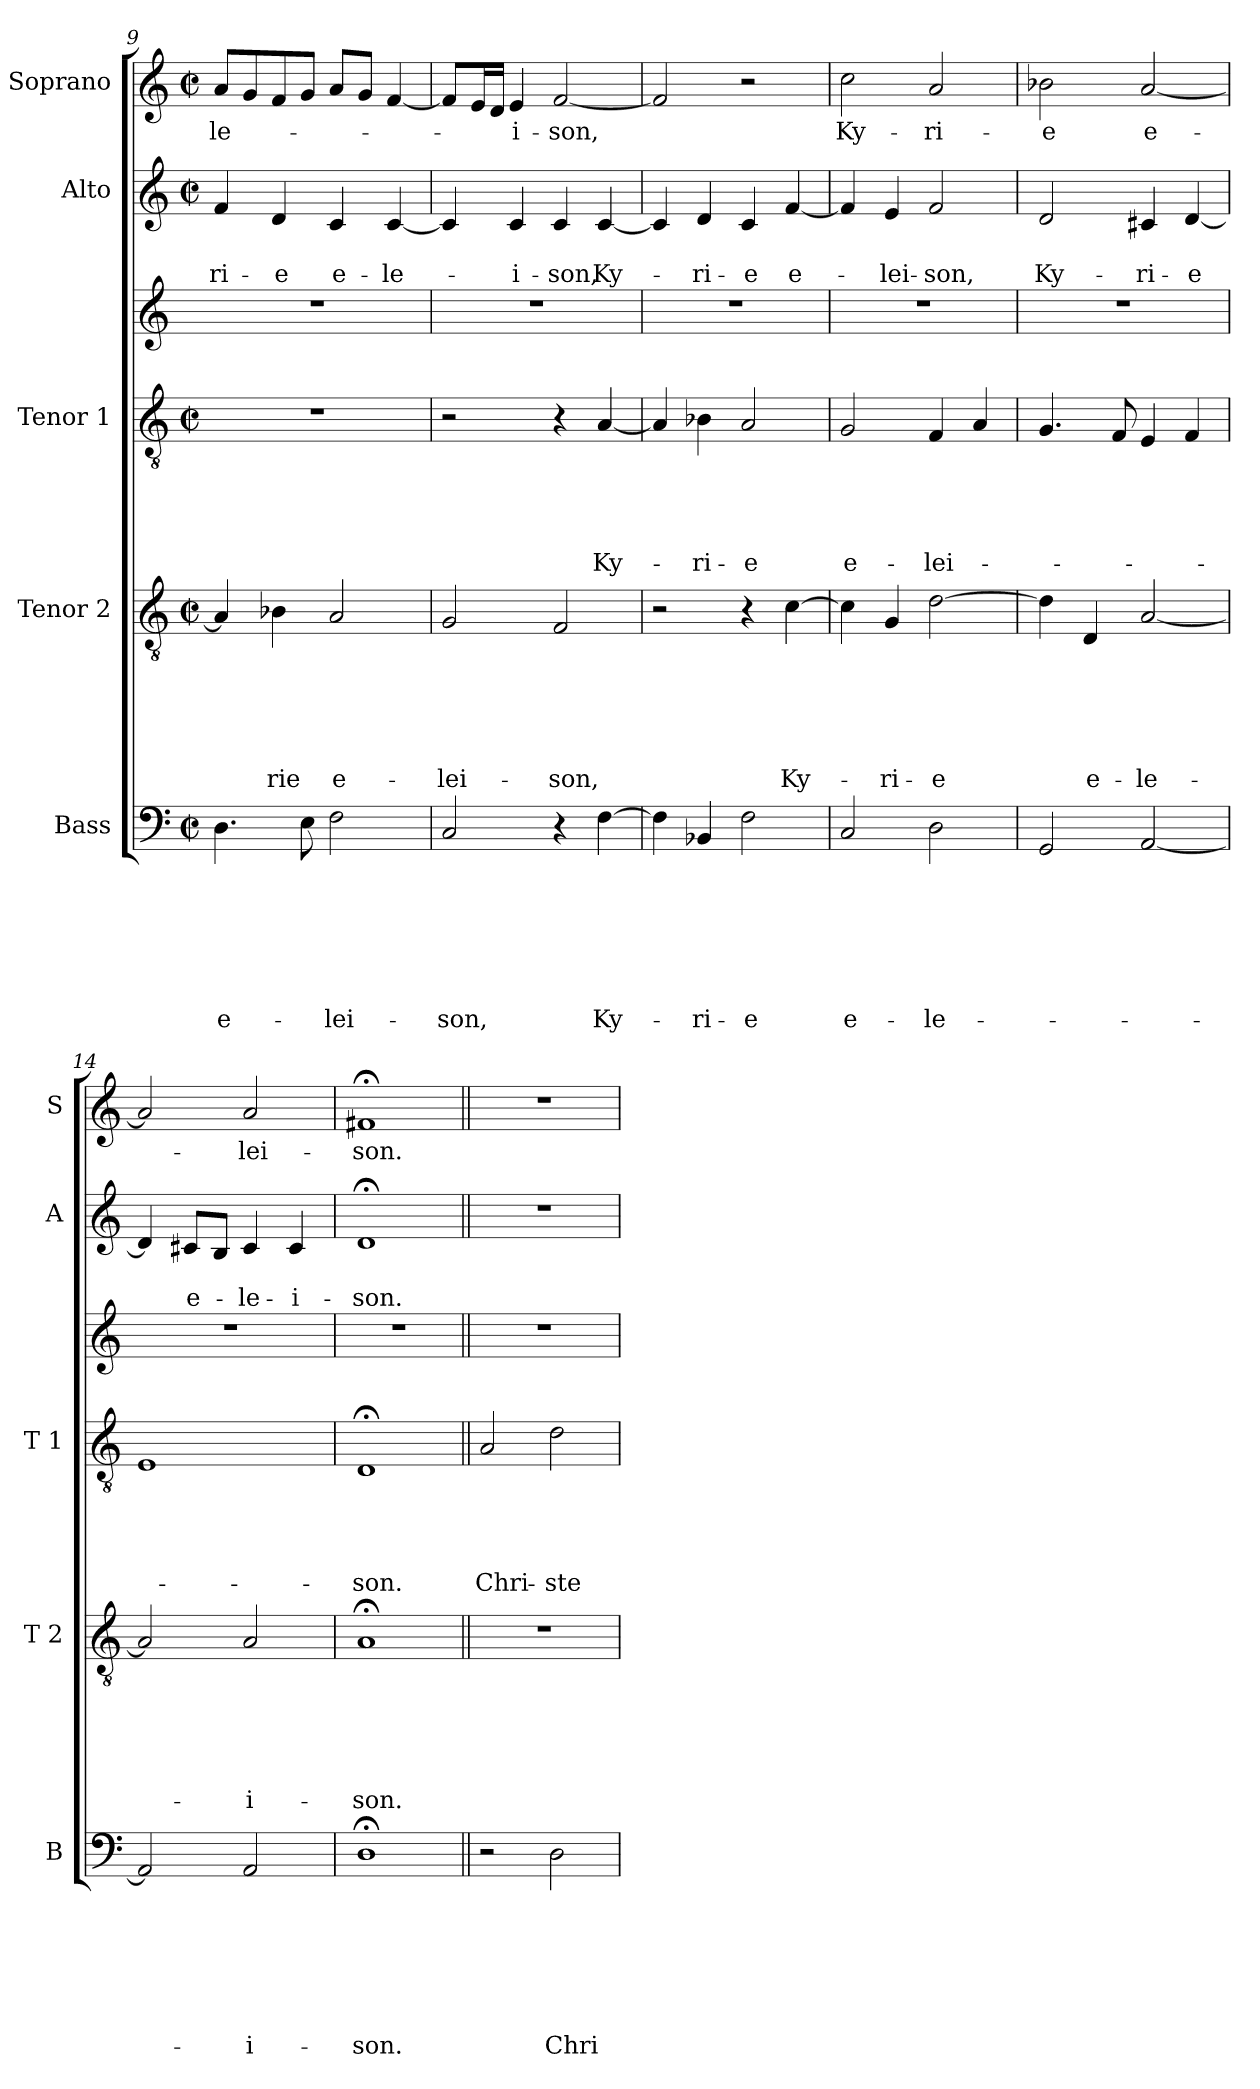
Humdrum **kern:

**kern	**text	**text	**text	**text	**text	**text	**text	**kern	**text	**text	**text	**text	**text	**text	**kern	**text	**text	**text	**text	**text	**kern	**kern	**text	**text	**kern	**text
*part6	*part6	*part6	*part6	*part6	*part6	*part6	*part6	*part5	*part5	*part5	*part5	*part5	*part5	*part5	*part4	*part4	*part4	*part4	*part4	*part4	*part3	*part2	*part2	*part2	*part1	*part1
*staff6	*staff6	*staff6	*staff6	*staff6	*staff6	*staff6	*staff6	*staff5	*staff5	*staff5	*staff5	*staff5	*staff5	*staff5	*staff4	*staff4	*staff4	*staff4	*staff4	*staff4	*staff3	*staff2	*staff2	*staff2	*staff1	*staff1
*I"Bass	*	*	*	*	*	*	*	*I"Tenor 2	*	*	*	*	*	*	*I"Tenor 1	*	*	*	*	*	*	*I"Alto	*	*	*I"Soprano	*
*I'B	*	*	*	*	*	*	*	*I'T 2	*	*	*	*	*	*	*I'T 1	*	*	*	*	*	*	*I'A	*	*	*I'S	*
*clefF4	*	*	*	*	*	*	*	*clefGv2	*	*	*	*	*	*	*clefGv2	*	*	*	*	*	*clefG2	*clefG2	*	*	*clefG2	*
*k[]	*	*	*	*	*	*	*	*k[]	*	*	*	*	*	*	*k[]	*	*	*	*	*	*k[]	*k[]	*	*	*k[]	*
*C:	*	*	*	*	*	*	*	*C:	*	*	*	*	*	*	*C:	*	*	*	*	*	*C:	*C:	*	*	*C:	*
*M2/2	*	*	*	*	*	*	*	*M2/2	*	*	*	*	*	*	*M2/2	*	*	*	*	*	*	*M2/2	*	*	*M2/2	*
*met(c|)	*	*	*	*	*	*	*	*met(c|)	*	*	*	*	*	*	*met(c|)	*	*	*	*	*	*	*met(c|)	*	*	*met(c|)	*
=9	=9	=9	=9	=9	=9	=9	=9	=9	=9	=9	=9	=9	=9	=9	=9	=9	=9	=9	=9	=9	=9	=9	=9	=9	=9	=9
!	!	!	!	!	!	!	!LO:LY:b	!	!	!	!	!	!	!	!	!	!	!	!	!	!	!	!	!LO:LY:b	!	!LO:LY:b
4.D\	.	.	.	.	.	.	e-	4A/]	.	.	.	.	.	.	1r	.	.	.	.	.	1r	4f/	.	-ri-	8a/L	-le-
.	.	.	.	.	.	.	.	.	.	.	.	.	.	.	.	.	.	.	.	.	.	.	.	.	8g/	.
!	!	!	!	!	!	!	!	!	!	!	!	!	!	!LO:LY:b	!	!	!	!	!	!	!	!	!	!LO:LY:b	!	!
.	.	.	.	.	.	.	.	4B-X\	.	.	.	.	.	-rie	.	.	.	.	.	.	.	4d/	.	-e	8f/	.
8E\	.	.	.	.	.	.	.	.	.	.	.	.	.	.	.	.	.	.	.	.	.	.	.	.	8g/J	.
!	!	!	!	!	!	!	!LO:LY:b	!	!	!	!	!	!	!LO:LY:b	!	!	!	!	!	!	!	!	!	!LO:LY:b	!	!
2F\	.	.	.	.	.	.	-lei-	2A/	.	.	.	.	.	e-	.	.	.	.	.	.	.	4c/	.	e-	8a/L	.
.	.	.	.	.	.	.	.	.	.	.	.	.	.	.	.	.	.	.	.	.	.	.	.	.	8g/J	.
!	!	!	!	!	!	!	!	!	!	!	!	!	!	!	!	!	!	!	!	!	!	!	!	!LO:LY:b	!	!
.	.	.	.	.	.	.	.	.	.	.	.	.	.	.	.	.	.	.	.	.	.	[<4c/	.	-le-	[<4f/	.
=10	=10	=10	=10	=10	=10	=10	=10	=10	=10	=10	=10	=10	=10	=10	=10	=10	=10	=10	=10	=10	=10	=10	=10	=10	=10	=10
!	!	!	!	!	!	!	!LO:LY:b	!	!	!	!	!	!	!LO:LY:b	!	!	!	!	!	!	!	!	!	!	!	!
2C/	.	.	.	.	.	.	-son,	2G/	.	.	.	.	.	-lei-	2r	.	.	.	.	.	1r	4c/]	.	.	8f/L]	.
.	.	.	.	.	.	.	.	.	.	.	.	.	.	.	.	.	.	.	.	.	.	.	.	.	16e/L	.
.	.	.	.	.	.	.	.	.	.	.	.	.	.	.	.	.	.	.	.	.	.	.	.	.	16d/JJ	.
!	!	!	!	!	!	!	!	!	!	!	!	!	!	!	!	!	!	!	!	!	!	!	!	!LO:LY:b	!	!LO:LY:b
.	.	.	.	.	.	.	.	.	.	.	.	.	.	.	.	.	.	.	.	.	.	4c/	.	-i-	4e/	-i-
!	!	!	!	!	!	!	!	!	!	!	!	!	!	!LO:LY:b	!	!	!	!	!	!	!	!	!	!LO:LY:b	!	!LO:LY:b
4r	.	.	.	.	.	.	.	2F/	.	.	.	.	.	-son,	4r	.	.	.	.	.	.	4c/	.	-son,	[<2f/	-son,
!	!	!	!	!	!	!	!LO:LY:b	!	!	!	!	!	!	!	!	!	!	!	!	!LO:LY:b	!	!	!	!LO:LY:b	!	!
[>4F\	.	.	.	.	.	.	Ky-	.	.	.	.	.	.	.	[<4A/	.	.	.	.	Ky-	.	[<4c/	.	Ky-	.	.
=11	=11	=11	=11	=11	=11	=11	=11	=11	=11	=11	=11	=11	=11	=11	=11	=11	=11	=11	=11	=11	=11	=11	=11	=11	=11	=11
4F\]	.	.	.	.	.	.	.	2r	.	.	.	.	.	.	4A/]	.	.	.	.	.	1r	4c/]	.	.	2f/]	.
!	!	!	!	!	!	!	!LO:LY:b	!	!	!	!	!	!	!	!	!	!	!	!	!LO:LY:b	!	!	!	!LO:LY:b	!	!
4BB-X/	.	.	.	.	.	.	-ri-	.	.	.	.	.	.	.	4B-X\	.	.	.	.	-ri-	.	4d/	.	-ri-	.	.
!	!	!	!	!	!	!	!LO:LY:b	!	!	!	!	!	!	!	!	!	!	!	!	!LO:LY:b	!	!	!	!LO:LY:b	!	!
2F\	.	.	.	.	.	.	-e	4r	.	.	.	.	.	.	2A/	.	.	.	.	-e	.	4c/	.	-e	2r	.
!	!	!	!	!	!	!	!	!	!	!	!	!	!	!LO:LY:b	!	!	!	!	!	!	!	!	!	!LO:LY:b	!	!
.	.	.	.	.	.	.	.	[<4c\	.	.	.	.	.	Ky-	.	.	.	.	.	.	.	[<4f/	.	e-	.	.
!!LO:LB:g=z
=12	=12	=12	=12	=12	=12	=12	=12	=12	=12	=12	=12	=12	=12	=12	=12	=12	=12	=12	=12	=12	=12	=12	=12	=12	=12	=12
!	!	!	!	!	!	!	!LO:LY:b	!	!	!	!	!	!	!	!	!	!	!	!	!LO:LY:b	!	!	!	!	!	!LO:LY:b
2C/	.	.	.	.	.	.	e-	4c\]	.	.	.	.	.	.	2G/	.	.	.	.	e-	1r	4f/]	.	.	2cc\	Ky-
!	!	!	!	!	!	!	!	!	!	!	!	!	!	!LO:LY:b	!	!	!	!	!	!	!	!	!	!LO:LY:b	!	!
.	.	.	.	.	.	.	.	4G/	.	.	.	.	.	-ri-	.	.	.	.	.	.	.	4e/	.	-lei-	.	.
!	!	!	!	!	!	!	!LO:LY:b	!	!	!	!	!	!	!LO:LY:b:rj	!	!	!	!	!	!LO:LY:b	!	!	!	!LO:LY:b	!	!LO:LY:b
2D\	.	.	.	.	.	.	-le-	[>2d\	.	.	.	.	.	-e	4F/	.	.	.	.	-lei-	.	2f/	.	-son,	2a/	-ri-
.	.	.	.	.	.	.	.	.	.	.	.	.	.	.	4A/	.	.	.	.	.	.	.	.	.	.	.
=13	=13	=13	=13	=13	=13	=13	=13	=13	=13	=13	=13	=13	=13	=13	=13	=13	=13	=13	=13	=13	=13	=13	=13	=13	=13	=13
!	!	!	!	!	!	!	!	!	!	!	!	!	!	!	!	!	!	!	!	!	!	!	!	!LO:LY:b	!	!LO:LY:b
2GG/	.	.	.	.	.	.	.	4d\]	.	.	.	.	.	.	4.G/	.	.	.	.	.	1r	2d/	.	Ky-	2b-X\	-e
!	!	!	!	!	!	!	!	!	!	!	!	!	!	!LO:LY:b	!	!	!	!	!	!	!	!	!	!	!	!
.	.	.	.	.	.	.	.	4D/	.	.	.	.	.	e-	.	.	.	.	.	.	.	.	.	.	.	.
.	.	.	.	.	.	.	.	.	.	.	.	.	.	.	8F/	.	.	.	.	.	.	.	.	.	.	.
!	!	!	!	!	!	!	!	!	!	!	!	!	!	!LO:LY:b	!	!	!	!	!	!	!	!	!	!LO:LY:b	!	!LO:LY:b
[<2AA/	.	.	.	.	.	.	.	[<2A/	.	.	.	.	.	-le-	4E/	.	.	.	.	.	.	4c#X/	.	-ri-	[<2a/	e-
!	!	!	!	!	!	!	!	!	!	!	!	!	!	!	!	!	!	!	!	!	!	!	!	!LO:LY:b:rj	!	!
.	.	.	.	.	.	.	.	.	.	.	.	.	.	.	4F/	.	.	.	.	.	.	[<4d/	.	-e	.	.
=14	=14	=14	=14	=14	=14	=14	=14	=14	=14	=14	=14	=14	=14	=14	=14	=14	=14	=14	=14	=14	=14	=14	=14	=14	=14	=14
2AA/]	.	.	.	.	.	.	.	2A/]	.	.	.	.	.	.	1E	.	.	.	.	.	1r	4d/]	.	.	2a/]	.
!	!	!	!	!	!	!	!	!	!	!	!	!	!	!	!	!	!	!	!	!	!	!	!	!LO:LY:b	!	!
.	.	.	.	.	.	.	.	.	.	.	.	.	.	.	.	.	.	.	.	.	.	8c#X/L	.	e-	.	.
.	.	.	.	.	.	.	.	.	.	.	.	.	.	.	.	.	.	.	.	.	.	8B/J	.	.	.	.
!	!	!	!	!	!	!	!LO:LY:b	!	!	!	!	!	!	!LO:LY:b	!	!	!	!	!	!	!	!	!	!LO:LY:b	!	!LO:LY:b
2AA/	.	.	.	.	.	.	-i-	2A/	.	.	.	.	.	-i-	.	.	.	.	.	.	.	4c#/	.	-le-	2a/	-lei-
!	!	!	!	!	!	!	!	!	!	!	!	!	!	!	!	!	!	!	!	!	!	!	!	!LO:LY:b	!	!
.	.	.	.	.	.	.	.	.	.	.	.	.	.	.	.	.	.	.	.	.	.	4c#/	.	-i-	.	.
=15	=15	=15	=15	=15	=15	=15	=15	=15	=15	=15	=15	=15	=15	=15	=15	=15	=15	=15	=15	=15	=15	=15	=15	=15	=15	=15
!	!	!	!	!	!	!	!LO:LY:b	!	!	!	!	!	!	!LO:LY:b	!	!	!	!	!	!LO:LY:b	!	!	!	!LO:LY:b	!	!LO:LY:b
1D;<	.	.	.	.	.	.	-son.	1A;	.	.	.	.	.	-son.	1D;	.	.	.	.	-son.	1r	1d;	.	-son.	1f#X;	-son.
=16||	=16||	=16||	=16||	=16||	=16||	=16||	=16||	=16||	=16||	=16||	=16||	=16||	=16||	=16||	=16||	=16||	=16||	=16||	=16||	=16||	=16||	=16||	=16||	=16||	=16||	=16||
!	!	!	!	!	!	!	!	!	!	!	!	!	!	!	!	!	!	!	!	!LO:LY:b	!	!	!	!	!	!
2r	.	.	.	.	.	.	.	1r	.	.	.	.	.	.	2A/	.	.	.	.	Chri-	1r	1r	.	.	1r	.
!	!	!	!	!	!	!	!LO:LY:b	!	!	!	!	!	!	!	!	!	!	!	!	!LO:LY:b	!	!	!	!	!	!
2D\	.	.	.	.	.	.	Chri-	.	.	.	.	.	.	.	2d\	.	.	.	.	-ste	.	.	.	.	.	.
=	=	=	=	=	=	=	=	=	=	=	=	=	=	=	=	=	=	=	=	=	=	=	=	=	=	=
*-	*-	*-	*-	*-	*-	*-	*-	*-	*-	*-	*-	*-	*-	*-	*-	*-	*-	*-	*-	*-	*-	*-	*-	*-	*-	*-
